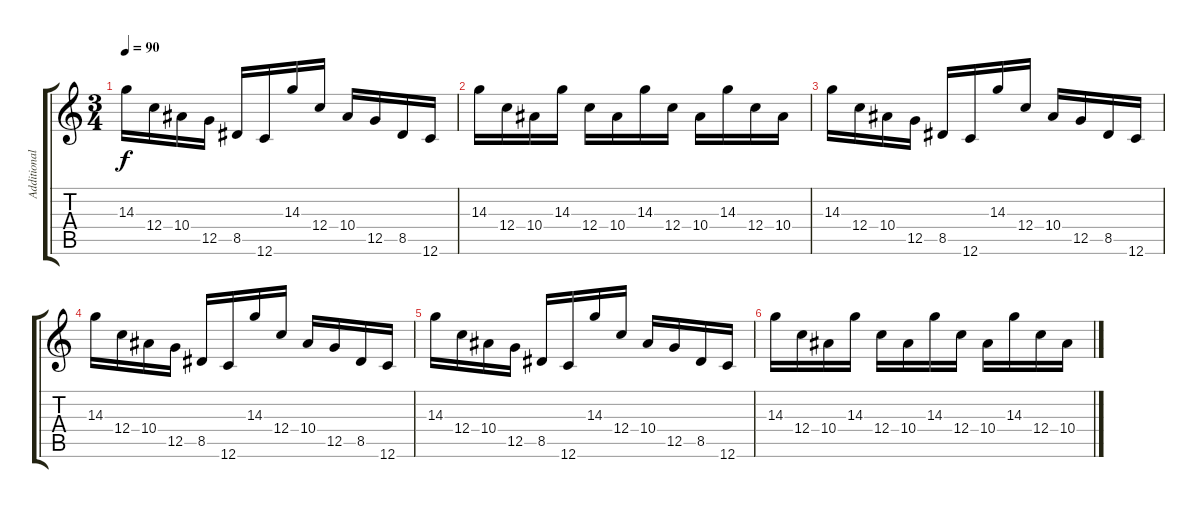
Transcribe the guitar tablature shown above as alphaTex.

\track ("Additional Guitar" "Additional") {instrument distortionguitar}
\staff {score tabs}
\tuning (D4 A3 F3 C3 G2 C2) {hide}
\ts (3 4)
\tempo 90
\clef g2
\ks c
14.3.16{dy f} 12.4.16 10.4.16 12.5.16 8.5.16 12.6.16 14.3.16 12.4.16 10.4.16 12.5.16 8.5.16 12.6.16 |
14.3.16 12.4.16 10.4.16 14.3.16 12.4.16 10.4.16 14.3.16 12.4.16 10.4.16 14.3.16 12.4.16 10.4.16 |
14.3.16 12.4.16 10.4.16 12.5.16 8.5.16 12.6.16 14.3.16 12.4.16 10.4.16 12.5.16 8.5.16 12.6.16 |
14.3.16 12.4.16 10.4.16 12.5.16 8.5.16 12.6.16 14.3.16 12.4.16 10.4.16 12.5.16 8.5.16 12.6.16 |
14.3.16 12.4.16 10.4.16 12.5.16 8.5.16 12.6.16 14.3.16 12.4.16 10.4.16 12.5.16 8.5.16 12.6.16 |
14.3.16 12.4.16 10.4.16 14.3.16 12.4.16 10.4.16 14.3.16 12.4.16 10.4.16 14.3.16 12.4.16 10.4.16
